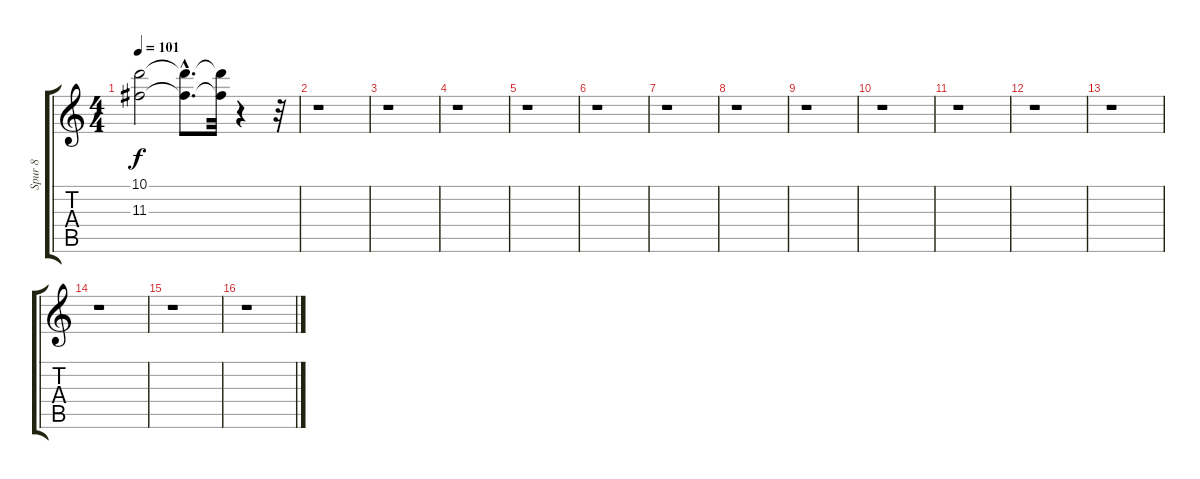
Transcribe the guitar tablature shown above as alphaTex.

\track ("Spur 8" "Spur 8") {instrument electricguitarjazz}
\staff {score tabs}
\tuning (E4 B3 G3 D3 A2 E2) {hide}
\ts (4 4)
\tempo 101
\clef g2
\ks c
(10.1 11.3).2{dy f} (10.1{hac t} 11.3{hac t}).8{d} (10.1{t} 11.3{t}).32 r.4 r.32 |
r.1 |
r.1 |
r.1 |
r.1 |
r.1 |
r.1 |
r.1 |
r.1 |
r.1 |
r.1 |
r.1 |
r.1 |
r.1 |
r.1 |
r.1
